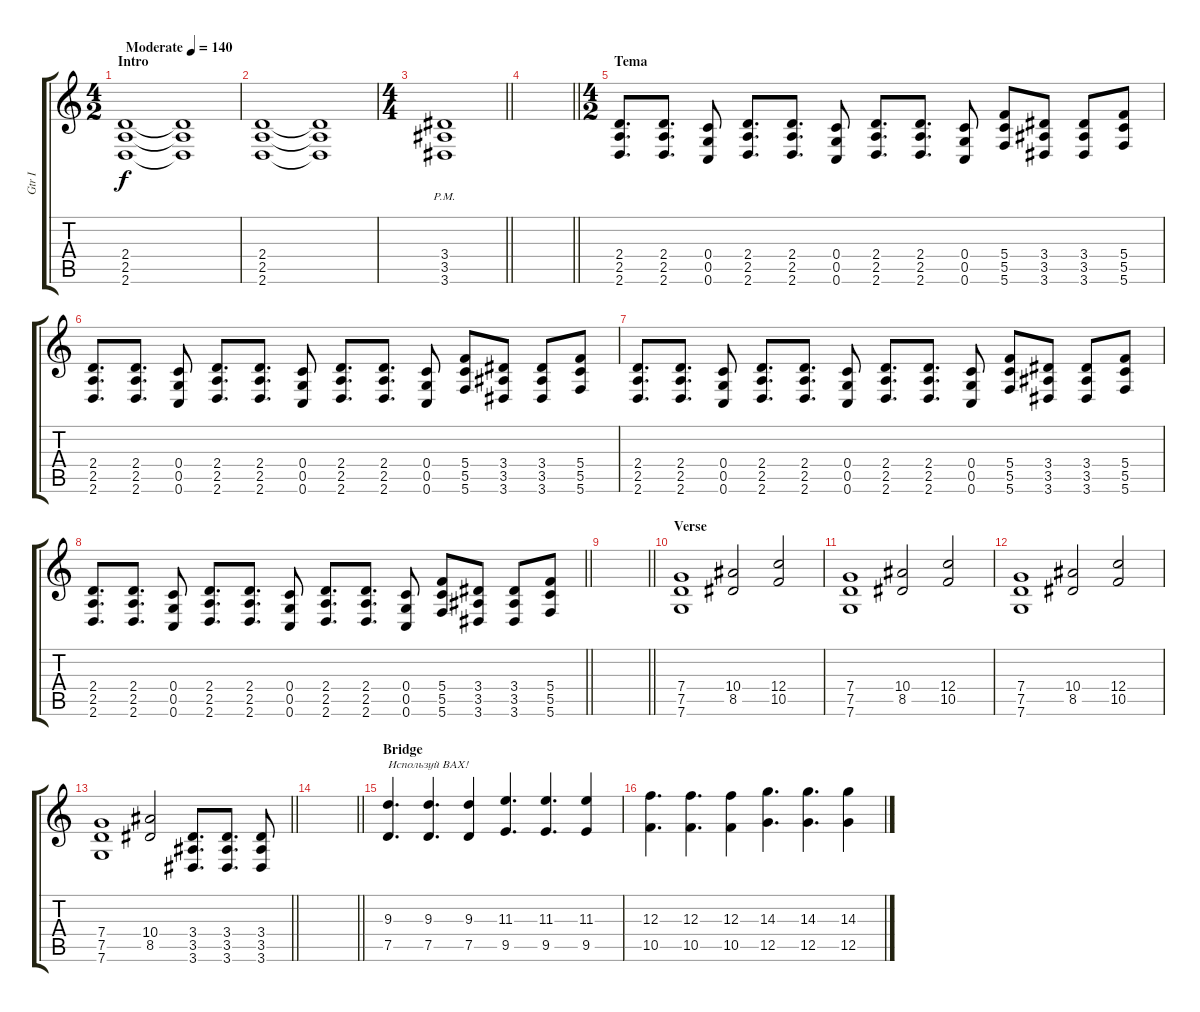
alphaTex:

\track ("Gtr I" "Gtr I") {instrument distortionguitar}
\staff {score tabs}
\tuning (D4 A3 F3 C3 G2 C2) {hide}
\ts (4 2)
\section ("" "Intro")
\tempo (140 "Moderate")
\clef g2
\ks c
(2.4 2.5 2.6).1{dy f instrument distortionguitar} (2.4{t} 2.5{t} 2.6{t}).1 |
(2.4 2.5 2.6).1 (2.4{t} 2.5{t} 2.6{t}).1 |
\ts (4 4)
\barLineRight lightlight
(3.4{pm} 3.5{pm} 3.6{pm}).1 |
\barLineRight lightlight
|
\ts (4 2)
\section ("" "Tema")
(2.4 2.5 2.6).8{d} (2.4 2.5 2.6).8{d} (0.4 0.5 0.6).8 (2.4 2.5 2.6).8{d} (2.4 2.5 2.6).8{d} (0.4 0.5 0.6).8 (2.4 2.5 2.6).8{d} (2.4 2.5 2.6).8{d} (0.4 0.5 0.6).8 (5.4 5.5 5.6).8 (3.4 3.5 3.6).8 (3.4 3.5 3.6).8 (5.4 5.5 5.6).8 |
(2.4 2.5 2.6).8{d} (2.4 2.5 2.6).8{d} (0.4 0.5 0.6).8 (2.4 2.5 2.6).8{d} (2.4 2.5 2.6).8{d} (0.4 0.5 0.6).8 (2.4 2.5 2.6).8{d} (2.4 2.5 2.6).8{d} (0.4 0.5 0.6).8 (5.4 5.5 5.6).8 (3.4 3.5 3.6).8 (3.4 3.5 3.6).8 (5.4 5.5 5.6).8 |
(2.4 2.5 2.6).8{d} (2.4 2.5 2.6).8{d} (0.4 0.5 0.6).8 (2.4 2.5 2.6).8{d} (2.4 2.5 2.6).8{d} (0.4 0.5 0.6).8 (2.4 2.5 2.6).8{d} (2.4 2.5 2.6).8{d} (0.4 0.5 0.6).8 (5.4 5.5 5.6).8 (3.4 3.5 3.6).8 (3.4 3.5 3.6).8 (5.4 5.5 5.6).8 |
\barLineRight lightlight
(2.4 2.5 2.6).8{d} (2.4 2.5 2.6).8{d} (0.4 0.5 0.6).8 (2.4 2.5 2.6).8{d} (2.4 2.5 2.6).8{d} (0.4 0.5 0.6).8 (2.4 2.5 2.6).8{d} (2.4 2.5 2.6).8{d} (0.4 0.5 0.6).8 (5.4 5.5 5.6).8 (3.4 3.5 3.6).8 (3.4 3.5 3.6).8 (5.4 5.5 5.6).8 |
\barLineRight lightlight
|
\section ("" "Verse")
(7.4 7.5 7.6).1 (10.4 8.5).2 (12.4 10.5).2 |
(7.4 7.5 7.6).1 (10.4 8.5).2 (12.4 10.5).2 |
(7.4 7.5 7.6).1 (10.4 8.5).2 (12.4 10.5).2 |
\barLineRight lightlight
(7.4 7.5 7.6).1 (10.4 8.5).2 (3.4 3.5 3.6).8{d} (3.4 3.5 3.6).8{d} (3.4 3.5 3.6).8 |
\barLineRight lightlight
|
\section ("" "Bridge")
(9.3 7.5).4{d txt "Используй ВАХ!"} (9.3 7.5).4{d} (9.3 7.5).4 (11.3 9.5).4{d} (11.3 9.5).4{d} (11.3 9.5).4 |
(12.3 10.5).4{d} (12.3 10.5).4{d} (12.3 10.5).4 (14.3 12.5).4{d} (14.3 12.5).4{d} (14.3 12.5).4
